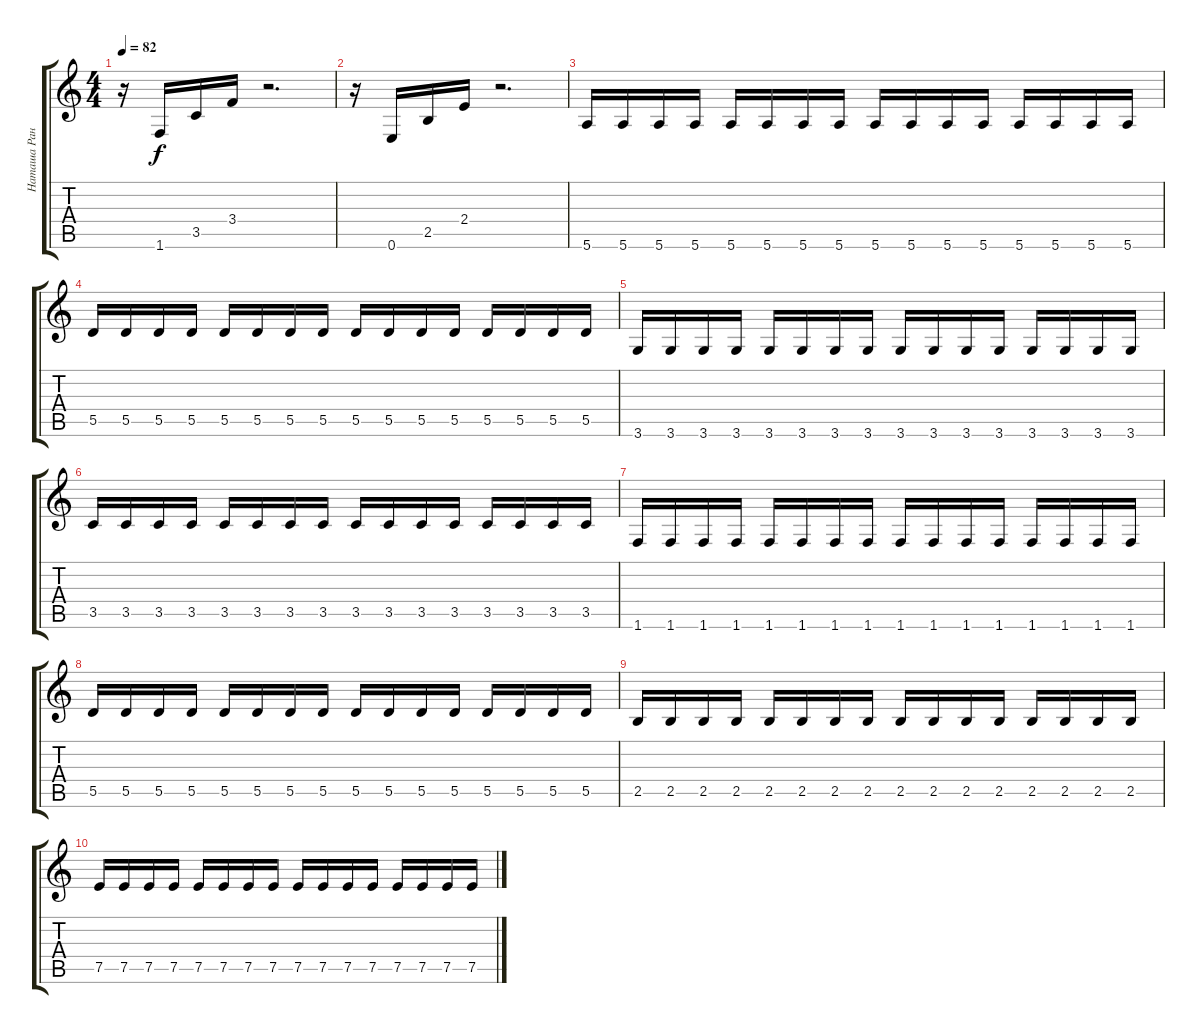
\track ("Наташа Ранетка" "Наташа Ран") {instrument distortionguitar}
\staff {score tabs}
\tuning (E4 B3 G3 D3 A2 E2) {hide}
\ts (4 4)
\tempo 82
\clef g2
\ks c
r.16{dy f} 1.6.16 3.5.16 3.4.16 r.2{d} |
r.16 0.6.16 2.5.16 2.4.16 r.2{d} |
5.6.16{volume 2} 5.6.16 5.6.16 5.6.16 5.6.16 5.6.16 5.6.16 5.6.16 5.6.16 5.6.16 5.6.16 5.6.16 5.6.16 5.6.16 5.6.16 5.6.16 |
5.5.16 5.5.16 5.5.16 5.5.16 5.5.16 5.5.16 5.5.16 5.5.16 5.5.16 5.5.16 5.5.16 5.5.16 5.5.16 5.5.16 5.5.16 5.5.16 |
3.6.16 3.6.16 3.6.16 3.6.16 3.6.16 3.6.16 3.6.16 3.6.16 3.6.16 3.6.16 3.6.16 3.6.16 3.6.16 3.6.16 3.6.16 3.6.16 |
3.5.16 3.5.16 3.5.16 3.5.16 3.5.16 3.5.16 3.5.16 3.5.16 3.5.16 3.5.16 3.5.16 3.5.16 3.5.16 3.5.16 3.5.16 3.5.16 |
1.6.16 1.6.16 1.6.16 1.6.16 1.6.16 1.6.16 1.6.16 1.6.16 1.6.16 1.6.16 1.6.16 1.6.16 1.6.16 1.6.16 1.6.16 1.6.16 |
5.5.16 5.5.16 5.5.16 5.5.16 5.5.16 5.5.16 5.5.16 5.5.16 5.5.16 5.5.16 5.5.16 5.5.16 5.5.16 5.5.16 5.5.16 5.5.16 |
2.5.16 2.5.16 2.5.16 2.5.16 2.5.16 2.5.16 2.5.16 2.5.16 2.5.16 2.5.16 2.5.16 2.5.16 2.5.16 2.5.16 2.5.16 2.5.16 |
7.5.16 7.5.16 7.5.16 7.5.16 7.5.16 7.5.16 7.5.16 7.5.16 7.5.16 7.5.16 7.5.16 7.5.16 7.5.16 7.5.16 7.5.16 7.5.16
